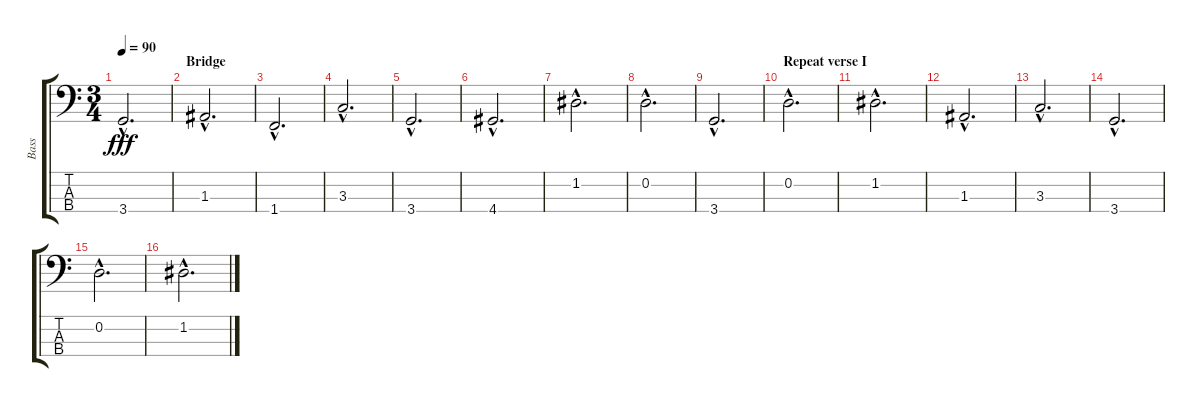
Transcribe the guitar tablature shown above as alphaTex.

\track ("Bass" "Bass") {instrument electricbassfinger}
\staff {score tabs}
\tuning (G2 D2 A1 E1) {hide}
\ts (3 4)
\tempo 90
\clef f4
\ks c
3.4{hac}.2{d dy fff} |
\section ("" "Bridge")
1.3{hac}.2{d} |
1.4{hac}.2{d} |
3.3{hac}.2{d} |
3.4{hac}.2{d} |
4.4{hac}.2{d} |
1.2{hac}.2{d} |
0.2{hac}.2{d} |
3.4{hac}.2{d} |
\section ("" "Repeat verse I")
0.2{hac}.2{d} |
1.2{hac}.2{d} |
1.3{hac}.2{d} |
3.3{hac}.2{d} |
3.4{hac}.2{d} |
0.2{hac}.2{d} |
1.2{hac}.2{d}
